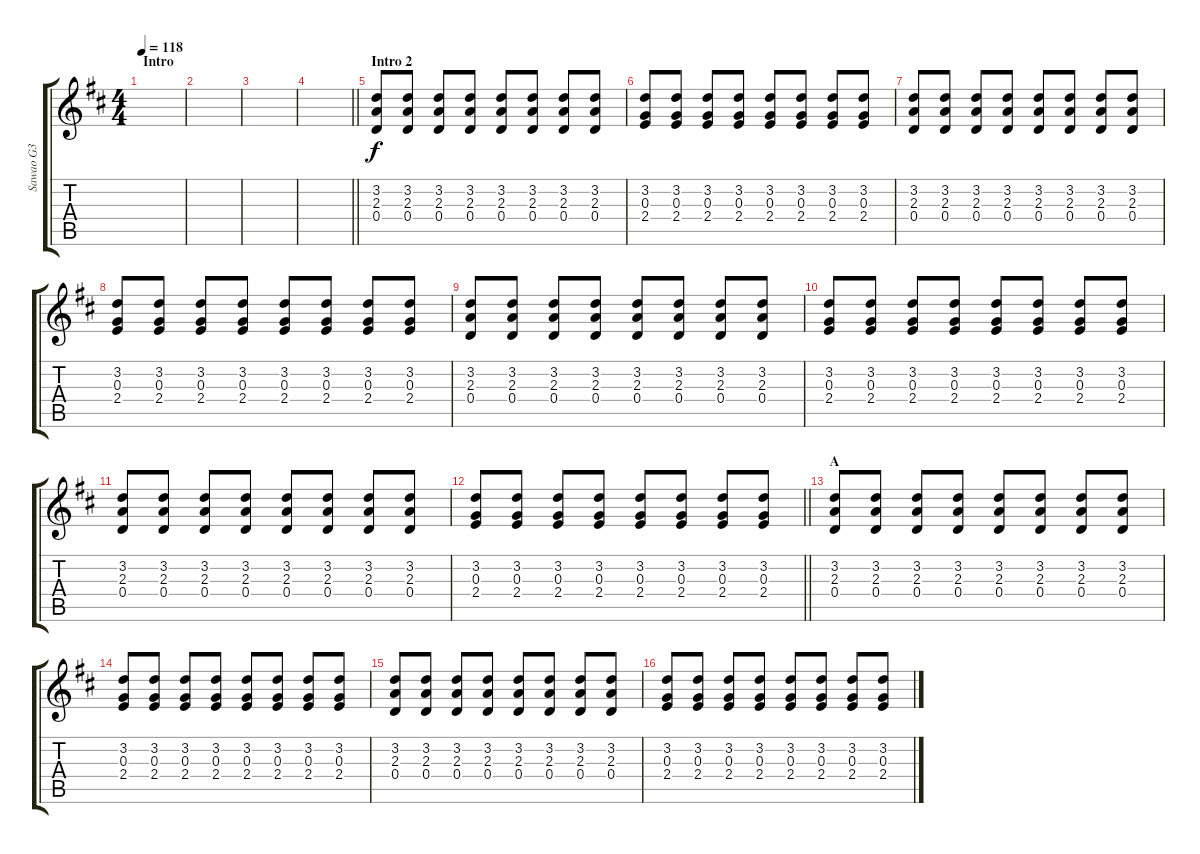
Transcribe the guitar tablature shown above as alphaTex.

\track ("Sawao G3" "Sawao G3") {instrument distortionguitar}
\staff {score tabs}
\tuning (E4 B3 G3 D3 A2 E2) {hide}
\ts (4 4)
\section ("" "Intro")
\tempo 118
\clef g2
\ks d
|
|
|
\barLineRight lightlight
|
\section ("" "Intro 2")
(3.2 2.3 0.4).8 (3.2 2.3 0.4).8 (3.2 2.3 0.4).8 (3.2 2.3 0.4).8 (3.2 2.3 0.4).8 (3.2 2.3 0.4).8 (3.2 2.3 0.4).8 (3.2 2.3 0.4).8 |
(3.2 0.3 2.4).8 (3.2 0.3 2.4).8 (3.2 0.3 2.4).8 (3.2 0.3 2.4).8 (3.2 0.3 2.4).8 (3.2 0.3 2.4).8 (3.2 0.3 2.4).8 (3.2 0.3 2.4).8 |
(3.2 2.3 0.4).8 (3.2 2.3 0.4).8 (3.2 2.3 0.4).8 (3.2 2.3 0.4).8 (3.2 2.3 0.4).8 (3.2 2.3 0.4).8 (3.2 2.3 0.4).8 (3.2 2.3 0.4).8 |
(3.2 0.3 2.4).8 (3.2 0.3 2.4).8 (3.2 0.3 2.4).8 (3.2 0.3 2.4).8 (3.2 0.3 2.4).8 (3.2 0.3 2.4).8 (3.2 0.3 2.4).8 (3.2 0.3 2.4).8 |
(3.2 2.3 0.4).8 (3.2 2.3 0.4).8 (3.2 2.3 0.4).8 (3.2 2.3 0.4).8 (3.2 2.3 0.4).8 (3.2 2.3 0.4).8 (3.2 2.3 0.4).8 (3.2 2.3 0.4).8 |
(3.2 0.3 2.4).8 (3.2 0.3 2.4).8 (3.2 0.3 2.4).8 (3.2 0.3 2.4).8 (3.2 0.3 2.4).8 (3.2 0.3 2.4).8 (3.2 0.3 2.4).8 (3.2 0.3 2.4).8 |
(3.2 2.3 0.4).8 (3.2 2.3 0.4).8 (3.2 2.3 0.4).8 (3.2 2.3 0.4).8 (3.2 2.3 0.4).8 (3.2 2.3 0.4).8 (3.2 2.3 0.4).8 (3.2 2.3 0.4).8 |
\barLineRight lightlight
(3.2 0.3 2.4).8 (3.2 0.3 2.4).8 (3.2 0.3 2.4).8 (3.2 0.3 2.4).8 (3.2 0.3 2.4).8 (3.2 0.3 2.4).8 (3.2 0.3 2.4).8 (3.2 0.3 2.4).8 |
\section ("" "A")
(3.2 2.3 0.4).8 (3.2 2.3 0.4).8 (3.2 2.3 0.4).8 (3.2 2.3 0.4).8 (3.2 2.3 0.4).8 (3.2 2.3 0.4).8 (3.2 2.3 0.4).8 (3.2 2.3 0.4).8 |
(3.2 0.3 2.4).8 (3.2 0.3 2.4).8 (3.2 0.3 2.4).8 (3.2 0.3 2.4).8 (3.2 0.3 2.4).8 (3.2 0.3 2.4).8 (3.2 0.3 2.4).8 (3.2 0.3 2.4).8 |
(3.2 2.3 0.4).8 (3.2 2.3 0.4).8 (3.2 2.3 0.4).8 (3.2 2.3 0.4).8 (3.2 2.3 0.4).8 (3.2 2.3 0.4).8 (3.2 2.3 0.4).8 (3.2 2.3 0.4).8 |
(3.2 0.3 2.4).8 (3.2 0.3 2.4).8 (3.2 0.3 2.4).8 (3.2 0.3 2.4).8 (3.2 0.3 2.4).8 (3.2 0.3 2.4).8 (3.2 0.3 2.4).8 (3.2 0.3 2.4).8
